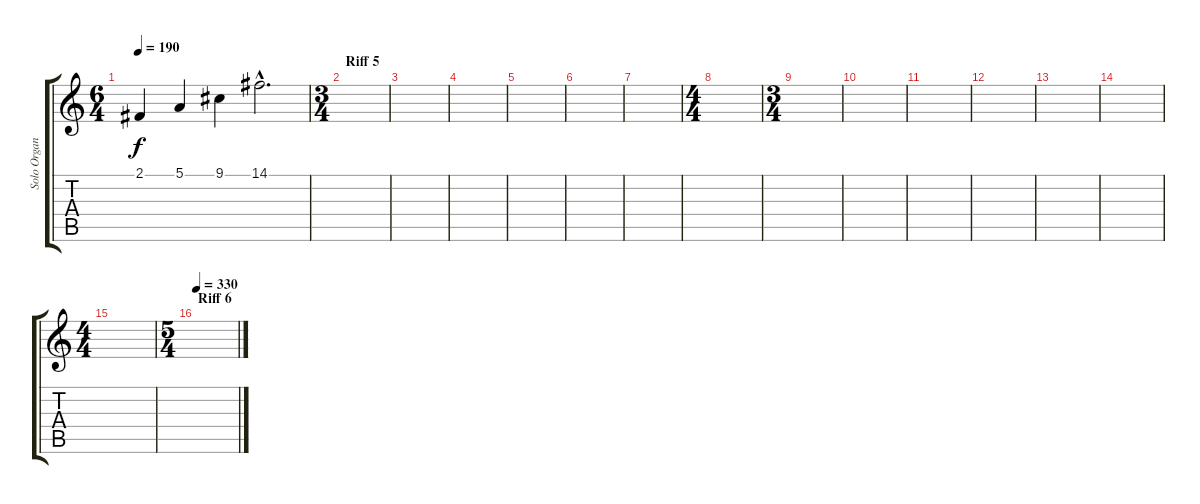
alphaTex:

\track ("Solo Organ" "Solo Organ") {instrument drawbarorgan}
\staff {score tabs}
\tuning (E4 B3 G3 D3 A2 E2) {hide}
\ts (6 4)
\tempo 190
\clef g2
\ks c
2.1.4{dy f} 5.1.4 9.1.4 14.1{hac}.2{d} |
\ts (3 4)
\section ("" "Riff 5")
|
|
|
|
|
|
\ts (4 4)
|
\ts (3 4)
|
|
|
|
|
|
\ts (4 4)
|
\ts (5 4)
\section ("" "Riff 6")
\tempo 400
\tempo 330
